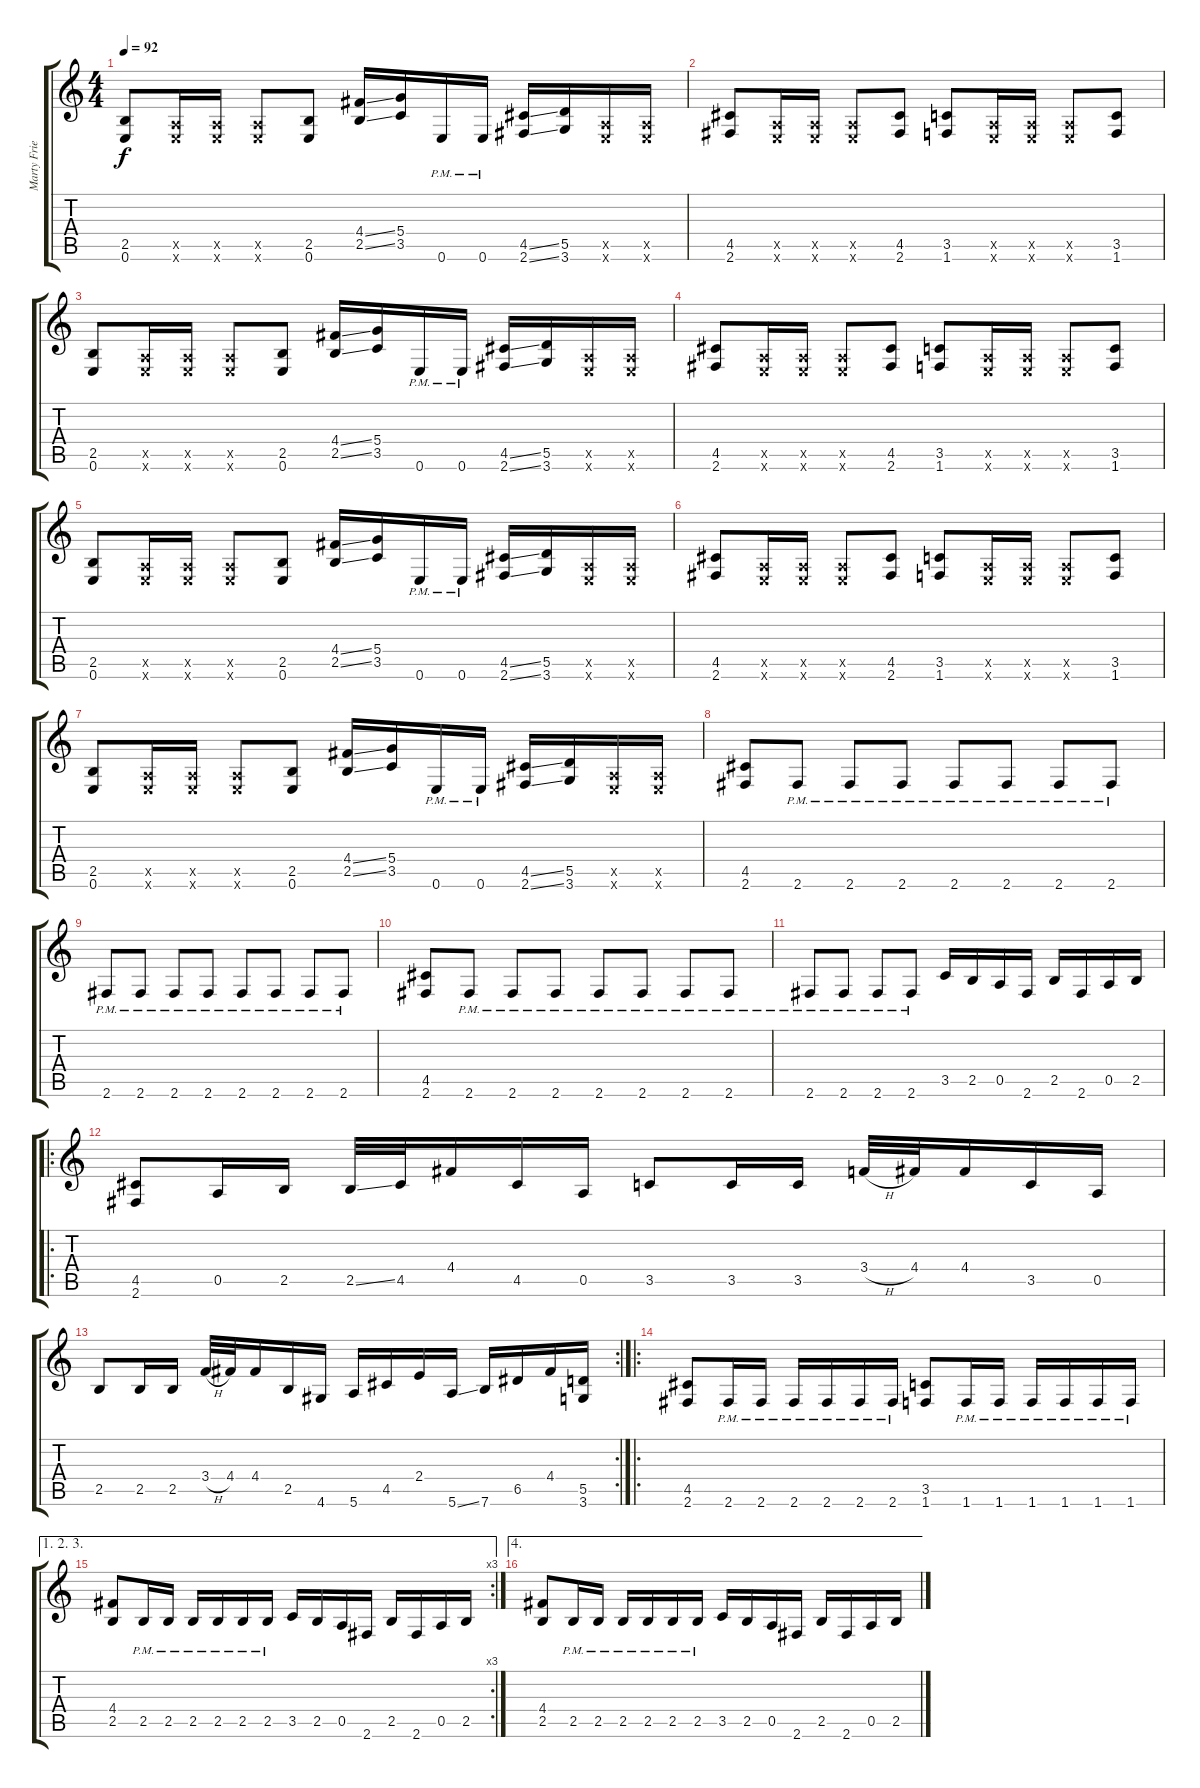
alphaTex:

\track ("Marty Friedman" "Marty Frie") {instrument distortionguitar}
\staff {score tabs}
\tuning (E4 B3 G3 D3 A2 E2) {hide}
\ts (4 4)
\tempo 92
\clef g2
\ks c
(2.5 0.6).8{dy f} (0.5{x} 0.6{x}).16 (0.5{x} 0.6{x}).16 (0.5{x} 0.6{x}).8 (2.5 0.6).8 (4.4{ss} 2.5{ss}).16 (5.4 3.5).16 0.6{pm}.16 0.6{pm}.16 (4.5{ss} 2.6{ss}).16 (5.5 3.6).16 (0.5{x} 0.6{x}).16 (0.5{x} 0.6{x}).16 |
(4.5 2.6).8 (0.5{x} 0.6{x}).16 (0.5{x} 0.6{x}).16 (0.5{x} 0.6{x}).8 (4.5 2.6).8 (3.5 1.6).8 (0.5{x} 0.6{x}).16 (0.5{x} 0.6{x}).16 (0.5{x} 0.6{x}).8 (3.5 1.6).8 |
(2.5 0.6).8 (0.5{x} 0.6{x}).16 (0.5{x} 0.6{x}).16 (0.5{x} 0.6{x}).8 (2.5 0.6).8 (4.4{ss} 2.5{ss}).16 (5.4 3.5).16 0.6{pm}.16 0.6{pm}.16 (4.5{ss} 2.6{ss}).16 (5.5 3.6).16 (0.5{x} 0.6{x}).16 (0.5{x} 0.6{x}).16 |
(4.5 2.6).8 (0.5{x} 0.6{x}).16 (0.5{x} 0.6{x}).16 (0.5{x} 0.6{x}).8 (4.5 2.6).8 (3.5 1.6).8 (0.5{x} 0.6{x}).16 (0.5{x} 0.6{x}).16 (0.5{x} 0.6{x}).8 (3.5 1.6).8 |
(2.5 0.6).8 (0.5{x} 0.6{x}).16 (0.5{x} 0.6{x}).16 (0.5{x} 0.6{x}).8 (2.5 0.6).8 (4.4{ss} 2.5{ss}).16 (5.4 3.5).16 0.6{pm}.16 0.6{pm}.16 (4.5{ss} 2.6{ss}).16 (5.5 3.6).16 (0.5{x} 0.6{x}).16 (0.5{x} 0.6{x}).16 |
(4.5 2.6).8 (0.5{x} 0.6{x}).16 (0.5{x} 0.6{x}).16 (0.5{x} 0.6{x}).8 (4.5 2.6).8 (3.5 1.6).8 (0.5{x} 0.6{x}).16 (0.5{x} 0.6{x}).16 (0.5{x} 0.6{x}).8 (3.5 1.6).8 |
(2.5 0.6).8 (0.5{x} 0.6{x}).16 (0.5{x} 0.6{x}).16 (0.5{x} 0.6{x}).8 (2.5 0.6).8 (4.4{ss} 2.5{ss}).16 (5.4 3.5).16 0.6{pm}.16 0.6{pm}.16 (4.5{ss} 2.6{ss}).16 (5.5 3.6).16 (0.5{x} 0.6{x}).16 (0.5{x} 0.6{x}).16 |
(4.5 2.6).8 2.6{pm}.8 2.6{pm}.8 2.6{pm}.8 2.6{pm}.8 2.6{pm}.8 2.6{pm}.8 2.6{pm}.8 |
2.6{pm}.8 2.6{pm}.8 2.6{pm}.8 2.6{pm}.8 2.6{pm}.8 2.6{pm}.8 2.6{pm}.8 2.6{pm}.8 |
(4.5 2.6).8 2.6{pm}.8 2.6{pm}.8 2.6{pm}.8 2.6{pm}.8 2.6{pm}.8 2.6{pm}.8 2.6{pm}.8 |
2.6{pm}.8 2.6{pm}.8 2.6{pm}.8 2.6{pm}.8 3.5.16 2.5.16 0.5.16 2.6.16 2.5.16 2.6.16 0.5.16 2.5.16 |
\ro
(4.5 2.6).8 0.5.16 2.5.16 2.5{ss}.32 4.5.32 4.4.16 4.5.16 0.5.16 3.5.8 3.5.16 3.5.16 3.4{h}.32 4.4.32 4.4.16 3.5.16 0.5.16 |
\rc 2
2.5.8 2.5.16 2.5.16 3.4{h}.32 4.4.32 4.4.16 2.5.16 4.6.16 5.6.16 4.5.16 2.4.16 5.6{ss}.16 7.6.16 6.5.16 4.4.16 (5.5 3.6).16 |
\ro
(4.5 2.6).8 2.6{pm}.16 2.6{pm}.16 2.6{pm}.16 2.6{pm}.16 2.6{pm}.16 2.6{pm}.16 (3.5 1.6).8 1.6{pm}.16 1.6{pm}.16 1.6{pm}.16 1.6{pm}.16 1.6{pm}.16 1.6{pm}.16 |
\ae (1 2 3)
\rc 3
(4.4 2.5).8 2.5{pm}.16 2.5{pm}.16 2.5{pm}.16 2.5{pm}.16 2.5{pm}.16 2.5{pm}.16 3.5.16 2.5.16 0.5.16 2.6.16 2.5.16 2.6.16 0.5.16 2.5.16 |
\ae 4
(4.4 2.5).8 2.5{pm}.16 2.5{pm}.16 2.5{pm}.16 2.5{pm}.16 2.5{pm}.16 2.5{pm}.16 3.5.16 2.5.16 0.5.16 2.6.16 2.5.16 2.6.16 0.5.16 2.5.16
